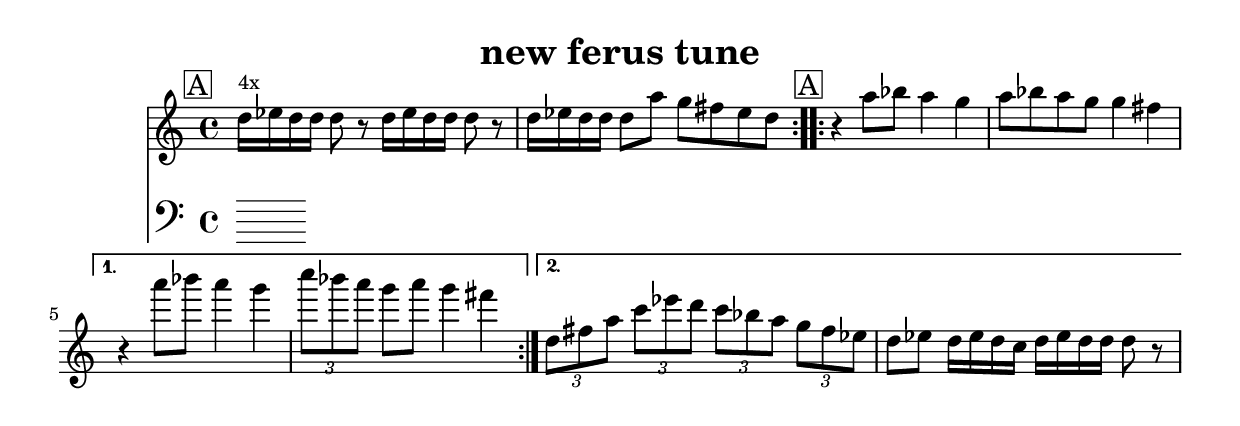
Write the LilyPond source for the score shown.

\version "2.16.2"

\header {
	title = "new ferus tune"
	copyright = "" %date of latest edits
}

slash = {
	\override NoteHead #'style = #'slash
	\override Stem #'transparent = ##t
}

noslash = {
	\revert NoteHead #'style
	\revert Stem #'transparent
}

test = { \relative c' { \tempo 4 = 80 \set Score.markFormatter = #format-mark-box-letters
	\repeat volta 2 {
	}
}
}

	
melody = { \relative c'' { \set Score.markFormatter = #format-mark-box-letters 

	\mark \markup { \box "A" }
	\repeat volta 4 {
	d16^\markup { \small "4x" } ees d d d8 r d16 ees d d d8 r |
	d16 ees d d d8 a' g fis ees d | 
		}

	\mark \markup { \box "A" }
	\repeat volta 2 {
	r4 a'8 bes a4 g | a8 bes a g g4 fis |
		}
	\alternative {
		{ r4 a'8 bes a4 g | \times 2/3 { c8 bes a } g8 a g4 fis | }
		{ \times 2/3 { d,8 fis a } \times 2/3 { c8 ees d } \times 2/3 { c8 bes a } \times 2/3 { g8 fis ees } | d8 ees d16 ees d c d ees d d d8 r | } 
		}


}
}

midbrass = { \relative c { \set Score.markFormatter = #format-mark-box-letters 

	\mark \markup { \box "A" }
	\repeat volta 2 {
		}
		\alternative {
		}

}
}

		
changes = { \chordmode { 

% Intro
		
% A

}
}


\book {
	\score { 
	  <<
	    \new ChordNames {
		\set chordChanges = ##t
		\changes
	    }
	    \new Staff { \clef treble
		\melody
	    }
	    \new Staff { \clef bass 
		\midbrass
	    }
	  >>
	}
}
\book {
	\score { 
	  <<
	    \new ChordNames {
		\set chordChanges = ##t
		\changes
	    }
	    \new Staff { \clef bass 
		\midbrass
	    }
	  >>
	}
%	%Form
%	\markup { \column {
%	\line { \bold "Form:" }
%	}}
}
%{
\book {
	\score {
	  <<
		\new Staff {
		  \set Staff.midiInstrument = #"trumpet" \unfoldRepeats
			\melody
		}
		\new Staff {
		  \set Staff.midiInstrument = #"trumpet" \unfoldRepeats
			\midbrass
		}
	  >>
		\midi { }
	}
}
\book {
	\score {
	  <<
		\new Staff {
		  \set Staff.midiInstrument = #"trumpet" \unfoldRepeats
			\test
		}
	  >>
		\midi { }
	}
}
%}
